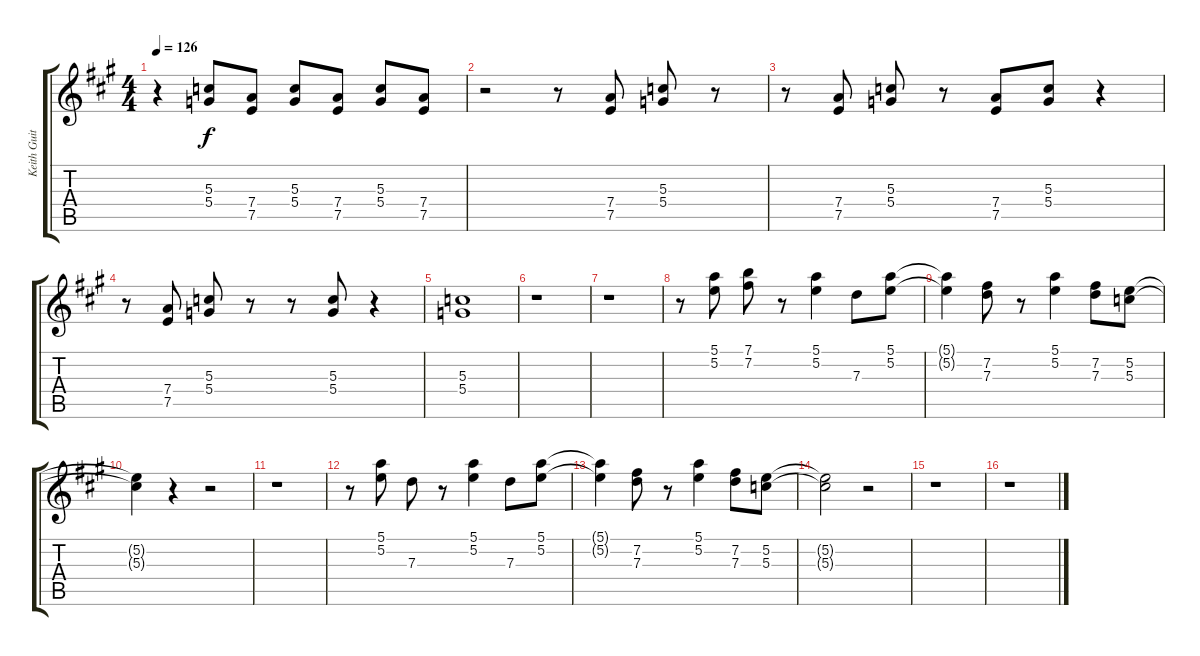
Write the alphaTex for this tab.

\track ("Keith Guitar" "Keith Guit") {instrument overdrivenguitar}
\staff {score tabs}
\tuning (E4 B3 G3 D3 A2 E2) {hide}
\ts (4 4)
\tempo 126
\clef g2
\ks a
r.4{dy f} (5.3 5.4).8 (7.4 7.5).8 (5.3 5.4).8 (7.4 7.5).8 (5.3 5.4).8 (7.4 7.5).8 |
r.2 r.8 (7.4 7.5).8 (5.3 5.4).8 r.8 |
r.8 (7.4 7.5).8 (5.3 5.4).8 r.8 (7.4 7.5).8 (5.3 5.4).8 r.4 |
r.8 (7.4 7.5).8 (5.3 5.4).8 r.8 r.8 (5.3 5.4).8 r.4 |
(5.3 5.4).1 |
r.1 |
r.1 |
r.8 (5.1 5.2).8 (7.1 7.2).8 r.8 (5.1 5.2).4 7.3.8 (5.1 5.2).8 |
(5.1{t} 5.2{t}).4 (7.2 7.3).8 r.8 (5.1 5.2).4 (7.2 7.3).8 (5.2 5.3).8 |
(5.2{t} 5.3{t}).4 r.4 r.2 |
r.1 |
r.8 (5.1 5.2).8 7.3.8 r.8 (5.1 5.2).4 7.3.8 (5.1 5.2).8 |
(5.1{t} 5.2{t}).4 (7.2 7.3).8 r.8 (5.1 5.2).4 (7.2 7.3).8 (5.2 5.3).8 |
(5.2{t} 5.3{t}).2 r.2 |
r.1 |
r.1
